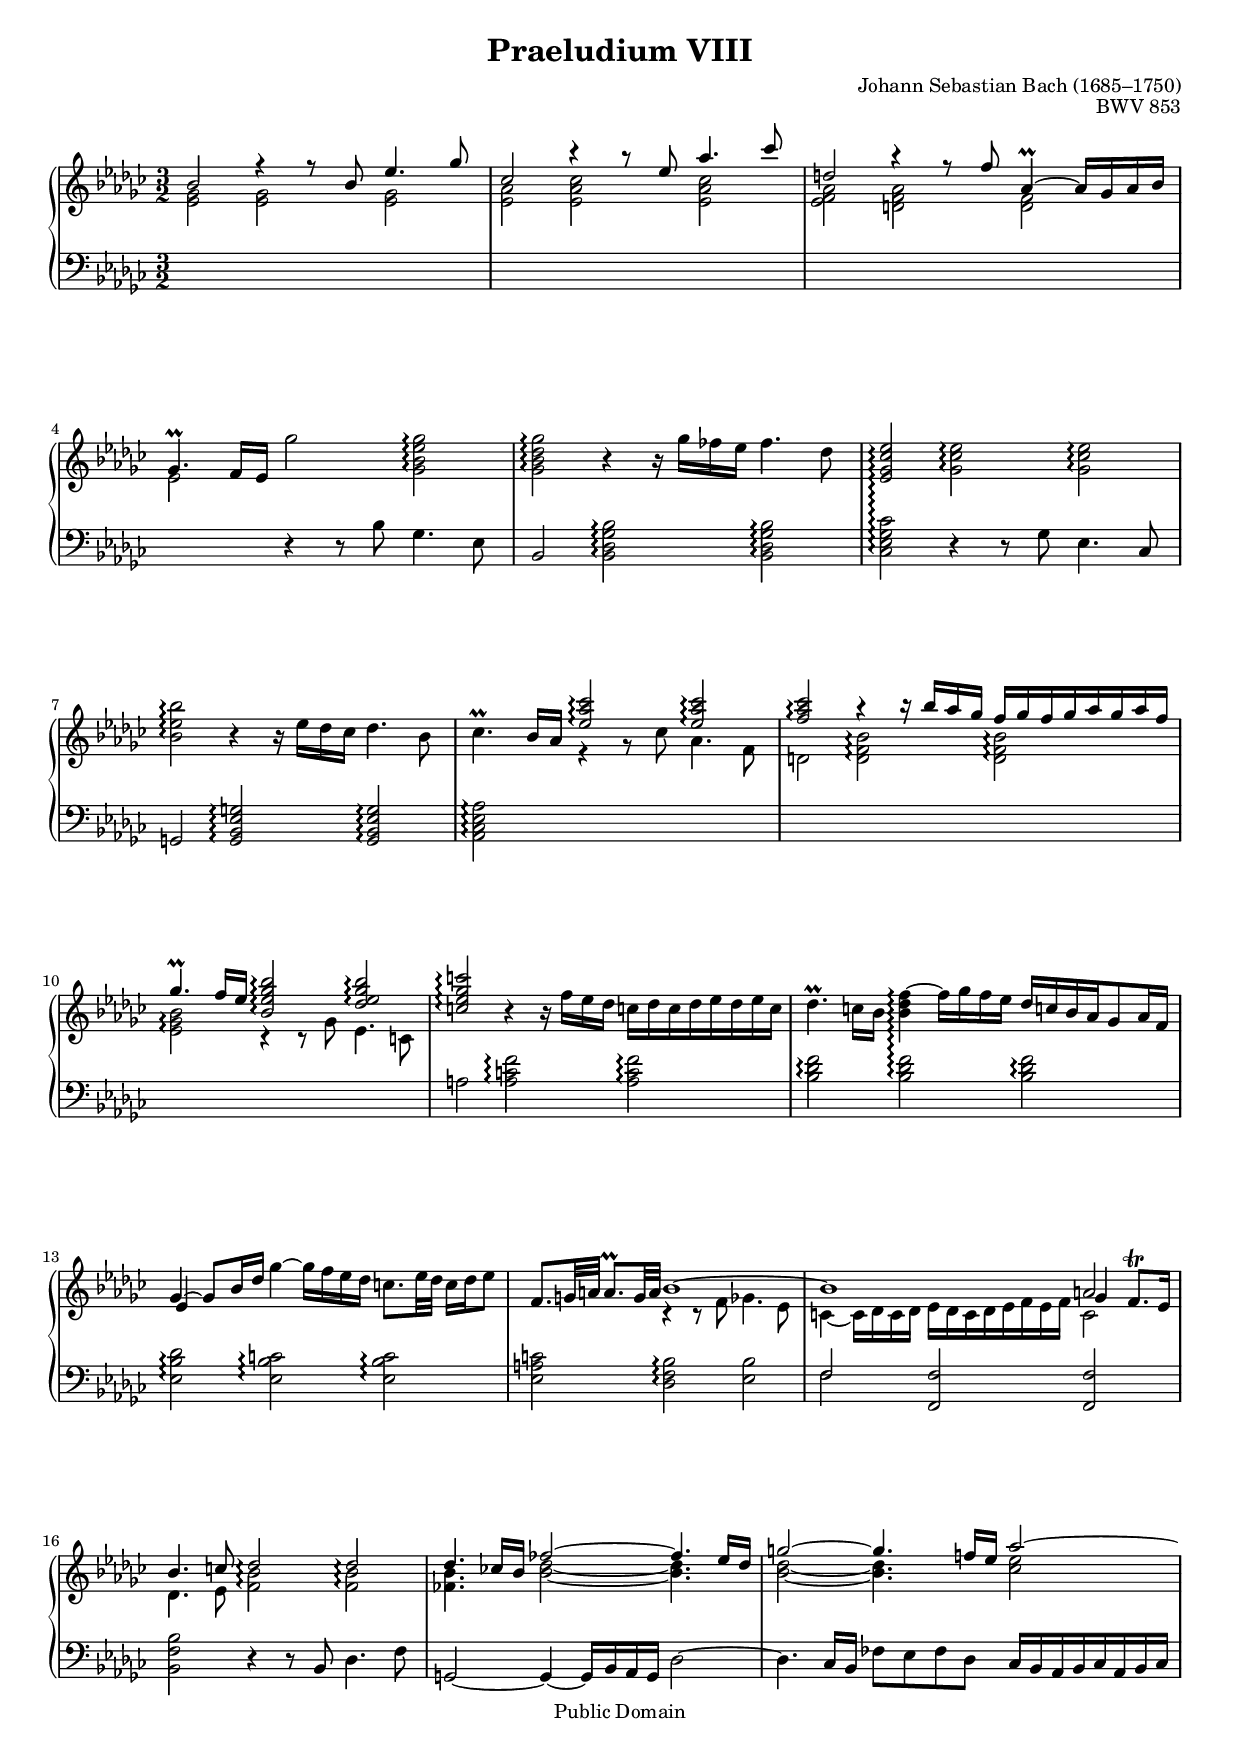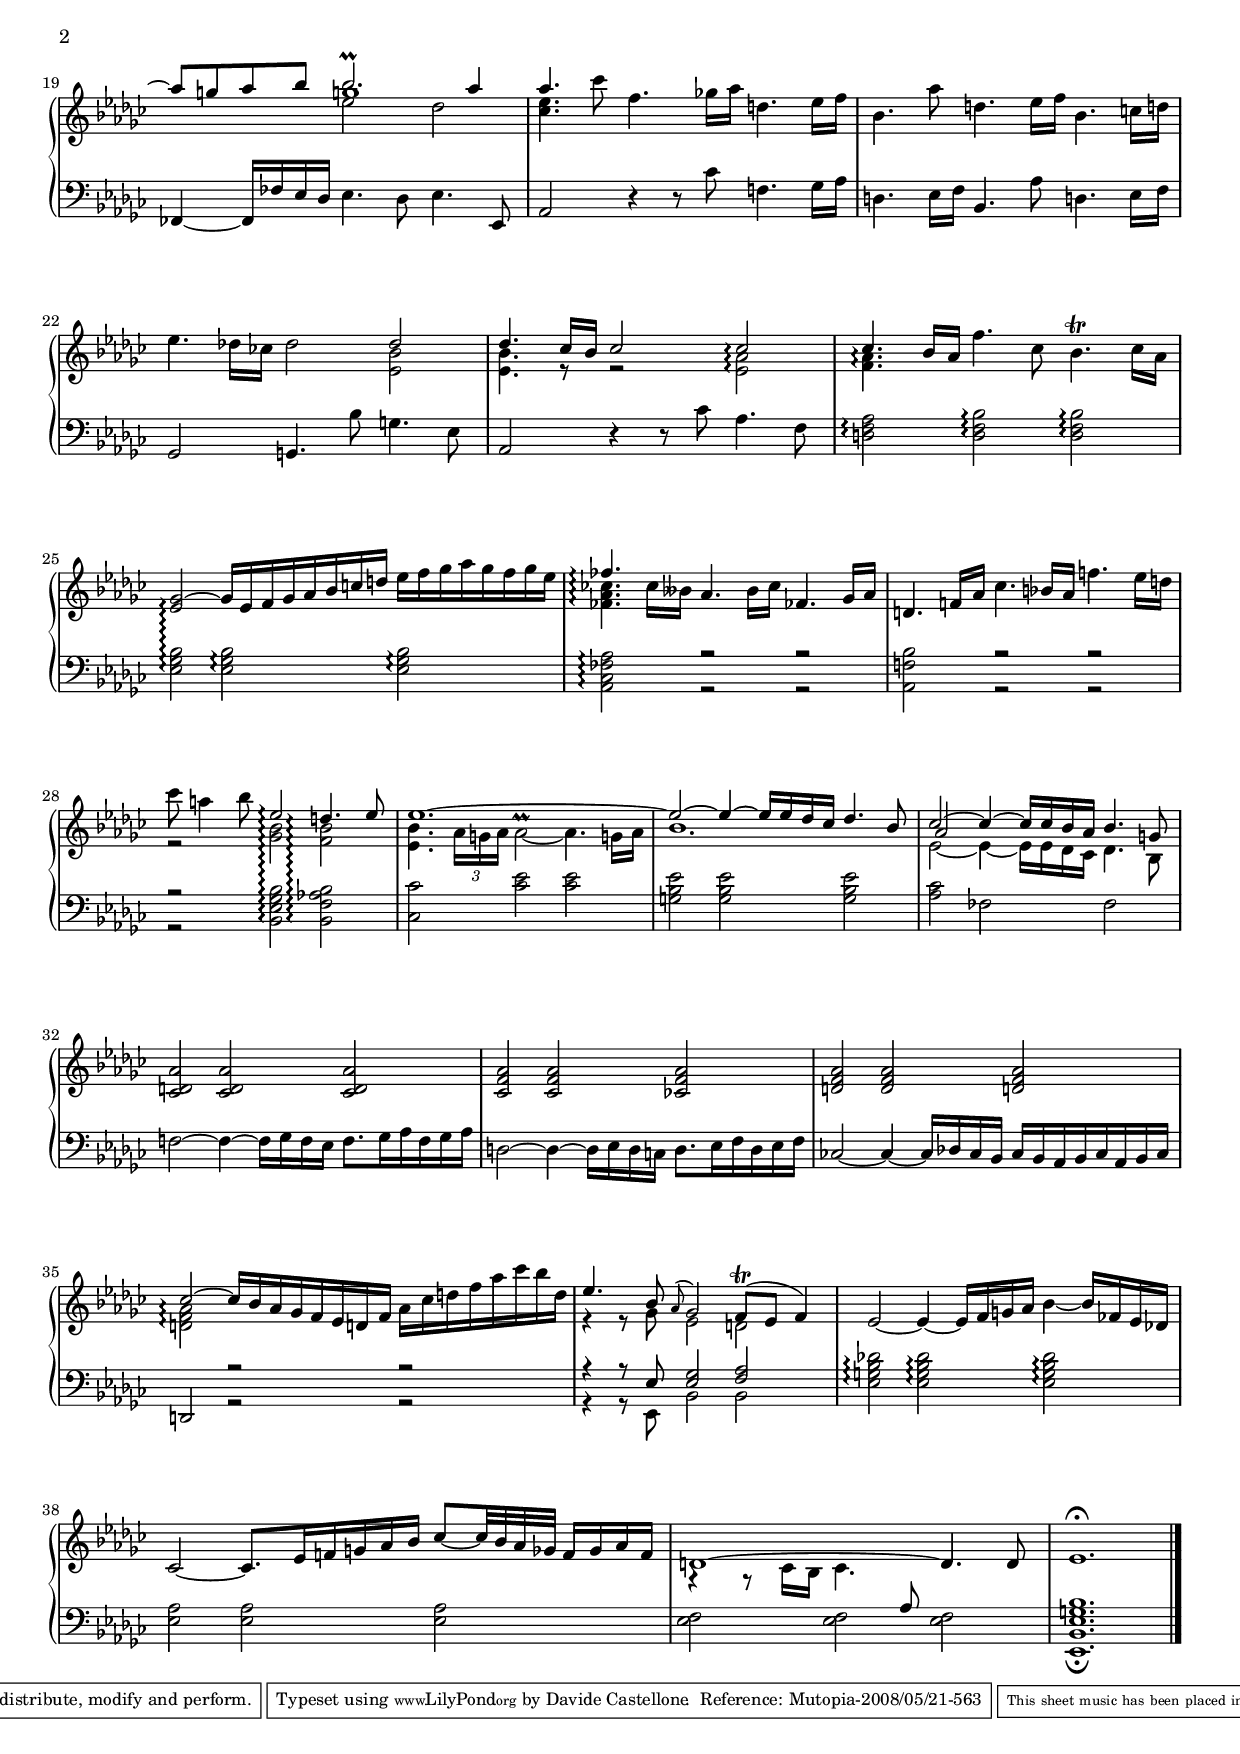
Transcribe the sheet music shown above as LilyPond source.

\version "2.10.10"
\include "italiano.ly"

\header {
  title =	"Praeludium VIII"
  opus = "BWV 853"
  composer = 	 "Johann Sebastian Bach (1685–1750)"
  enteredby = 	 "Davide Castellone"

  % mutopia headers.
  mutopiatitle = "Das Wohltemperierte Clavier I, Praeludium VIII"
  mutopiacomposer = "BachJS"
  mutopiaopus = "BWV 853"
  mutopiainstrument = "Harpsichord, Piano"
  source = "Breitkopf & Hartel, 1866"

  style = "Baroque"
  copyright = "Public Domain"
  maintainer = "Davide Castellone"
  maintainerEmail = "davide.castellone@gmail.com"
  mantainerweb = "www.liceonovello.it/Members/kastel/music"
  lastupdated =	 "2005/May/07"
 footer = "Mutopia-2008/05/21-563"
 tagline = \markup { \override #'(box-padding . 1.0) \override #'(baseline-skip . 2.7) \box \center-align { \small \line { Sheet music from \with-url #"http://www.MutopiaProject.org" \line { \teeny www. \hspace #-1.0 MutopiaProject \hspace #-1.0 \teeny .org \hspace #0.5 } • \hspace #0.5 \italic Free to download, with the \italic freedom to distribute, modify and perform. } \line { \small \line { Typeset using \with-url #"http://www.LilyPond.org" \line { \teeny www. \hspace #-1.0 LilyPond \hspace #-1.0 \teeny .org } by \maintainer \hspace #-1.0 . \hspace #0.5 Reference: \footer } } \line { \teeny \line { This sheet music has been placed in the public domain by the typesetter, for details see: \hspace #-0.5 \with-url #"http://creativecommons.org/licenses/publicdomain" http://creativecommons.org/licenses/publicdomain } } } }
}

#(set-global-staff-size 17)

acy = \set PianoStaff.connectArpeggios = ##t
acn = \set PianoStaff.connectArpeggios = ##f
staffOne = \change Staff = one
staffTwo = \change Staff = two

right = \relative do'' { \acy \stemUp \set Staff.tupletNumberFormatFunction = #'()
		sib2 r4 r8 sib mib4. solb8 |
		dob,2 r4 r8 mib lab4. dob8 |
		re,2 r4 r8 fa \once \override Tie #'direction = #UP lab,4\prall ~ lab16 solb lab sib |
		solb4.\prall fa16 mib \stemNeutral solb'2 <solb, sib mib solb>2\arpeggio |
		<solb sib reb solb>\arpeggio r4 r16 solb' fab mib fab4. reb8 |
	%5
		<mib, solb dob mib>2\arpeggio <solb dob mib>\arpeggio <solb dob mib>\arpeggio |
		<sib mib sib'>\arpeggio r4 r16 mib reb dob reb4. sib8 |
		dob4.\prall sib16 lab \stemUp <mib' lab dob>2\arpeggio <mib lab dob>\arpeggio |
		<fa lab dob>\arpeggio r4 r16 sib lab solb fa solb fa solb lab solb lab fa |
		solb4.\prall fa16 mib <sib mib solb sib>2\arpeggio <reb mib solb sib>\arpeggio |
	%10
		<do mib solb do>\arpeggio r4 r16 \stemNeutral fa mib reb do! reb do reb mib reb mib do |
		reb4.\prall do16 sib <<sib4\arpeggio reb4 fa4~\arpeggio>> fa16 solb fa mib reb do! sib lab solb8 lab16 fa |
		<< { solb4 ~ solb8 sib16 reb } \\ { \stemUp \shiftOn mib,4 } >>
			solb'4 ~ solb16 fa mib reb do8. mib32 reb do16 reb mib8 |
		fa,8. sol32 la la8.\prall sol32 la << { sib1 ~ } \\ { r4 r8 fa solb4. mib8 } >> |
		<< sib'1 \\ { do,4 ~ do16 reb do reb mib reb do reb mib fa mib fa } >>
			<< la2 \\ do,2 \\ { solb'4 fa8.\trill mib16 } >> |
	%15
		<< { sib'4. do8 reb2\arpeggio reb\arpeggio } \\
			{ reb,4. mib8 <fa sib>2\arpeggio <fa sib>\arpeggio } >> |
		<< { reb'4. dob16 sib fab'2 ~ fab4. mib16 reb } \\
			{ <fab, sib>4. s8 <sib reb>2 ~ <sib reb>4. } >> |
		<< { sol'2 ~ sol4. fa16 mib lab2 ~ } \\ { <sib, reb>2 ~ <sib reb>4. s8 <dob mib>2 } >>
		<< { lab'8 sol lab sib sib2.\prall lab4 } \\ { s2 mib reb } \\ { s2 sol!1 } >> |
		<< lab4. \\ <dob, mib> >> dob'8 fa,4. solb16 lab re,4. mib16 fa |
	%20
		sib,4. lab'8 re,4. mib16 fa sib,4. do16 re! |
		mib4. reb16 dob reb2 << reb \\ <mib, sib'> >> |
		<< { reb'4. dob16 sib dob2 dob\arpeggio } \\ { <mib, sib'>4. r8 r2 <mib lab>\arpeggio } >> |
			\acn \set Staff.connectArpeggios = ##t
		<< { dob'4.\arpeggio sib16 lab } \\
			{ <fa lab>4.\arpeggio } >> \acy fa'4. dob8 sib4.\trill dob16 lab |
		\tieUp <mib solb>2\arpeggio ~ solb16 mib fa solb lab sib do re mib fa solb lab solb fa solb mib |
			\tieNeutral \acn
	%25
		<< fab4.\arpeggio \\ <fab, lab dob>\arpeggio >> \acy
			dob'16 sibb lab4. sibb16 dob fab,!4. solb16 lab |
		re,4. fa16 lab dob4. sib16 lab fa'4. mib16 re |
		<< { \stemDown dob'8 la4 sib8 \stemUp mib,2\arpeggio re4.\arpeggio mib8 } \\
			{ r2 <solb, sib>2\arpeggio <fa sib>\arpeggio } >> |
		<< { mib'1. ~ } \\ { <mib, sib'>4. \times 2/3 { lab16 sol lab }
			\once \override Script #'extra-offset = #'(0 . -1.5) lab2 ~^\prall lab4. sol!16 lab } >> |
			%This may seem brutal but it's necessary         ^
		<< { mib'2 ~ mib4 ~ mib16 mib reb dob reb4. sib8 } \\ sib1. >> |
	%30
		<< { dob2 ~ dob4 ~ dob16 dob sib lab sib4. sol8 } \\
			{ mib2 ~ mib4 ~ mib16 mib reb dob reb4. sib8 } \\ lab'2 >>
		\repeat unfold 3 <dob, re lab'>2 |
		\repeat unfold 3 <dob fa lab> |
		\repeat unfold 3 <re fa lab> |
		<< { dob'2\arpeggio ~ dob16 sib lab solb fa mib re! fa } \\ <re fa lab>2\arpeggio >>
			lab'16 dob re fa lab dob sib re, |
	%35
		<< { mib4. sib8 \appoggiatura lab solb2 fa8(\trill mib fa4) } \\ { r4 r8 solb mib2 re2 } >> |
		mib2 ~ mib4 ~ mib16 fa sol lab sib4 ~ sib16 fab mib reb |
		dob2 ~ dob8. mib16 fa sol! lab sib dob8 ~ dob32 sib lab solb fa16 solb lab fa |
		<< { re1 ~ re4. re8 } \\ { solb,4\rest solb8\rest dob16 sib dob4. \staffTwo \stemUp lab8 } >> |
		mib'1.\fermata
	}

left = \relative do' { \staffOne \stemDown
		<mib solb>2 <mib solb> <mib solb> |
		<mib lab> <mib lab dob> <mib lab dob> |
		<mib fa lab> <re! fa lab> <re fa> |
		mib \staffTwo \stemNeutral r4 r8 sib8 solb4. mib8 |
		sib2 <sib reb solb sib>\arpeggio <sib reb solb sib>\arpeggio |
	%5
		<dob mib solb dob>\arpeggio r4 r8 solb'8 mib4. dob8 |
		sol!2 <sol sib mib sol>\arpeggio <sol sib mib sol>\arpeggio |
		<lab dob mib lab>\arpeggio \staffOne \stemDown r4 r8 dob''8 lab4. fa8 |
		re!2 <re fa sib>\arpeggio <re fa sib>\arpeggio |
		<mib solb sib>\arpeggio r4 r8 solb8 mib4. do!8 |
	%10
		\staffTwo \stemNeutral la!2 <la do! fa>\arpeggio <la do fa>\arpeggio |
		<sib reb fa>\arpeggio <sib reb fa>\arpeggio <sib reb fa>\arpeggio |
		<mib, sib' reb>\arpeggio <mib sib' do!>\arpeggio <mib sib' do>\arpeggio |
		<mib la do> <reb fa sib>\arpeggio <mib sib'> |
		<< fa \\ fa >> <fa, fa'> <fa fa'> |
	%15
		<sib fa' sib> r4 r8 sib8 reb4. fa8 |
		sol,2 ~ sol4 ~ sol16 sib lab sol reb'2 ~ |
		reb4. dob16 sib fab'8 mib fab reb dob16 sib lab sib dob lab sib dob |
		fab,4 ~ fab16 fab' mib reb mib4. reb8 mib4. mib,8 |
		lab2 r4 r8 dob'8 fa,4. solb16 lab |
	%20
		re,!4. mib16 fa sib,4. lab'8 re,!4. mib16 fa |
		solb,2 sol!4. sib'8 sol!4. mib8 |
		lab,2 r4 r8 dob'8 lab4. fa8 |
		<re! fa lab>2\arpeggio <re fa sib>\arpeggio <re fa sib>\arpeggio |
		\repeat unfold 3 <mib solb sib>\arpeggio |
	%25
		<lab, dob fab lab>\arpeggio << { r2 r2 } \\ { r2 r2 } >> |
		<lab fa' sib> << { r2 r2 } \\ { r2 r2 } >> |
		<< r2 \\ r2 >> <sib mib solb sib>\arpeggio <sib fa' lab sib>\arpeggio |
		<dob dob'> <dob' mib> <dob mib> |
		\repeat unfold 3 <sol sib mib> |
	%30
		<lab dob> fab fab |
		fa!2 ~ fa4 ~ fa16 solb fa mib fa8. solb16 lab fa solb lab |
		re,2 ~ re4 ~ re16 mib re do re8. mib16 fa re mib fa |
		dob2 ~ dob4 ~ dob16 reb dob sib dob sib lab sib dob lab sib dob |
		re,2 << { r2 r2 } \\ { r2 r2 } >> |
	%35
		<< { r4 r8 mib' <mib solb>2 <fa lab> } \\ { r4 r8 mib, sib'2 sib } >> |
		\repeat unfold 3 <mib sol sib reb>\arpeggio |
		\repeat unfold 3 <mib lab> |
		\repeat unfold 3 <mib fa> |
		<mib, sib' mib sol! sib>1._\fermata |
	}

\paper { between-system-padding = 2\mm between-system-space = 2\mm ragged-last-bottom = ##f after-title-space = 1\mm between-title-space = 0.2\mm indent = 0\mm print-page-number = ##t
%#(if (equal? paper-width (* 8.5 in)) (define system-count 13))
%#(if (equal? paper-width (* 210 mm)) (define system-count 13))
}

\score {
	 \context PianoStaff << #(set-accidental-style 'piano)
		\override PianoStaff.Arpeggio #'staff-position = #4.0
		\context Staff = "one" \with {\consists "Span_arpeggio_engraver"} { \set Staff.extraNatural = ##t
		\clef treble
		\key mib \minor
		\time 3/2
		\right
		\bar "|." }

		\context Staff = "two" { \set Staff.extraNatural = ##t
		\clef bass
		\key mib \minor
		\time 3/2
		\left
		\bar "|." }
	>>

	
  \midi {
    \context {
      \Score
      tempoWholesPerMinute = #(ly:make-moment 80 4)
      }
    }


	\layout { }
}
